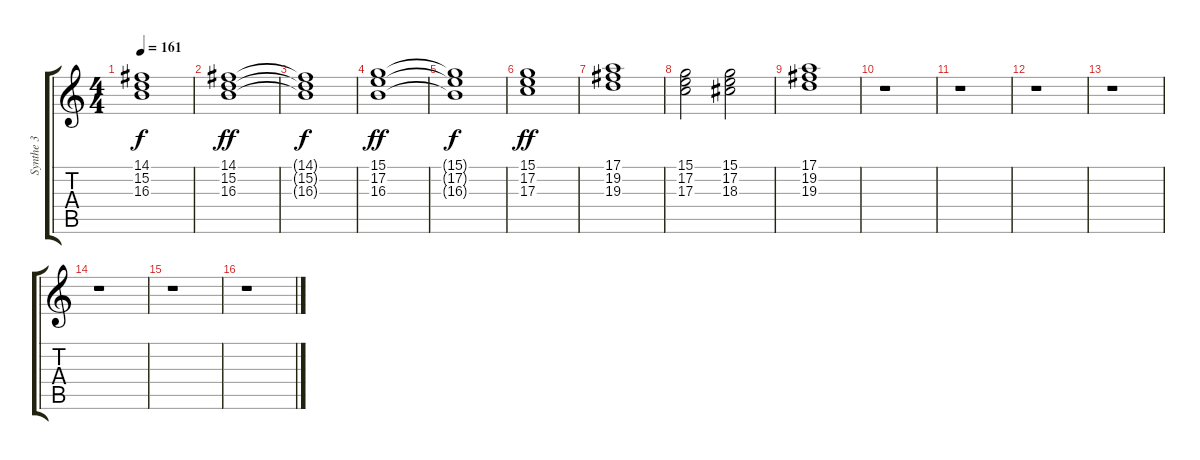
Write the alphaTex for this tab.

\track ("Synthe 3" "Synthe 3") {instrument lead6voice}
\staff {score tabs}
\tuning (E4 B3 G3 D3 A2 E2) {hide}
\ts (4 4)
\tempo 161
\clef g2
\ks c
(14.1{t} 15.2{t} 16.3{t}).1{dy f} |
(14.1 15.2 16.3).1{dy ff} |
(14.1{t} 15.2{t} 16.3{t}).1{dy f} |
(15.1 17.2 16.3).1{dy ff} |
(15.1{t} 17.2{t} 16.3{t}).1{dy f} |
(15.1 17.2 17.3).1{dy ff} |
(17.1 19.2 19.3).1 |
(15.1 17.2 17.3).2 (15.1 17.2 18.3).2 |
(17.1 19.2 19.3).1 |
r.1 |
r.1 |
r.1 |
r.1 |
r.1 |
r.1 |
r.1
